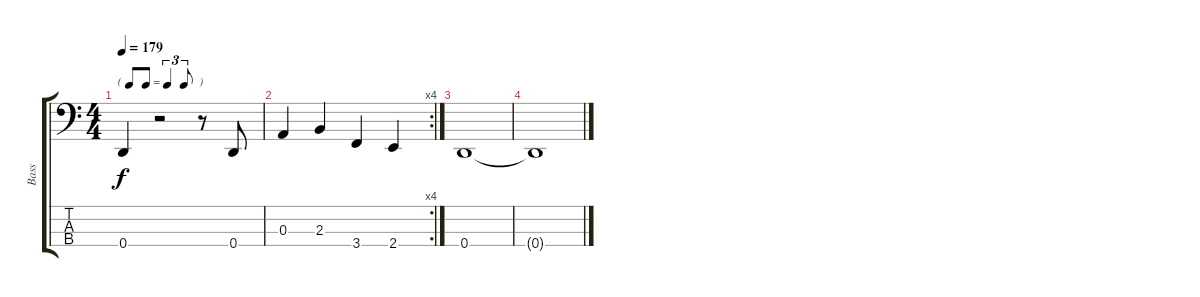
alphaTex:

\track ("Bass" "Bass") {instrument electricbassfinger}
\staff {score tabs}
\tuning (G2 D2 A1 D1) {hide}
\ts (4 4)
\tf triplet8th
\tempo 179
\clef f4
\ks c
0.4.4{dy f} r.2 r.8 0.4.8 |
\rc 4
0.3.4 2.3.4 3.4.4 2.4.4 |
0.4.1 |
0.4{t}.1
